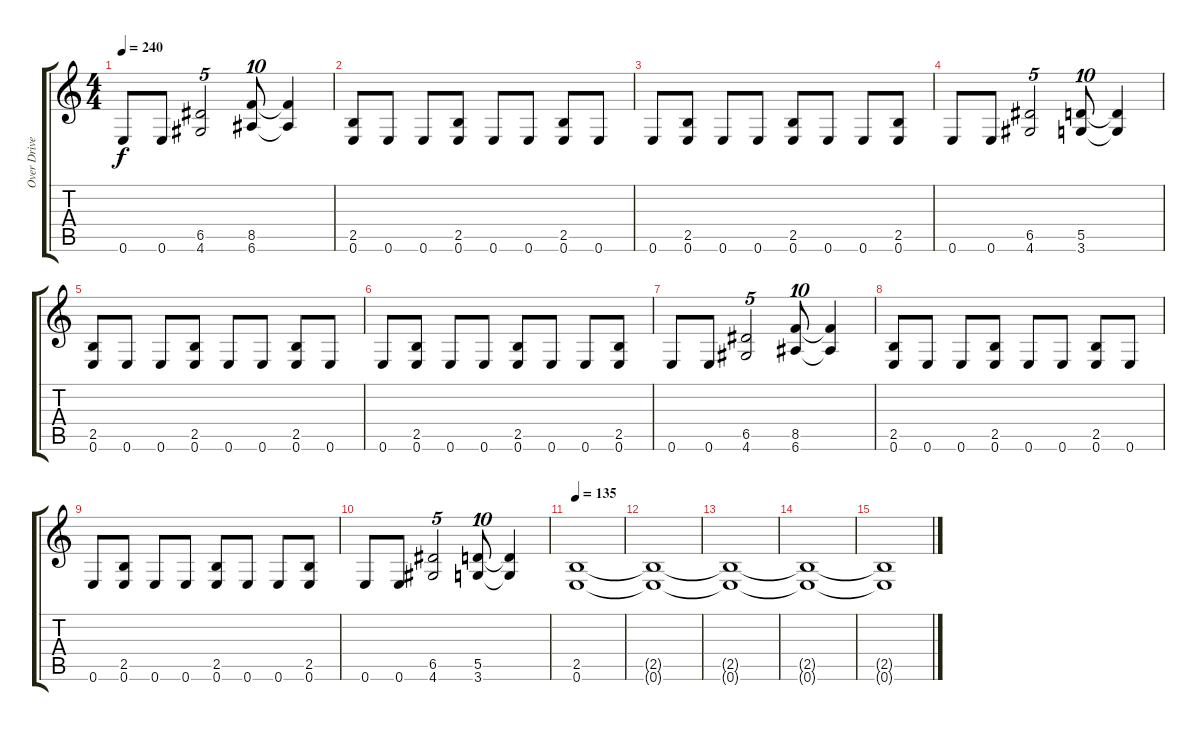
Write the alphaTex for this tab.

\track ("Over Driven Guitar" "Over Drive") {instrument overdrivenguitar}
\staff {score tabs}
\tuning (E4 B3 G3 D3 A2 E2) {hide}
\ts (4 4)
\tempo 240
\clef g2
\ks c
0.6.8{dy f} 0.6.8 (6.5 4.6).2{tu (5 4)} (8.5 6.6).8{tu (10 8)} (8.5{t} 6.6{t}).4 |
(2.5 0.6).8 0.6.8 0.6.8 (2.5 0.6).8 0.6.8 0.6.8 (2.5 0.6).8 0.6.8 |
0.6.8 (2.5 0.6).8 0.6.8 0.6.8 (2.5 0.6).8 0.6.8 0.6.8 (2.5 0.6).8 |
0.6.8 0.6.8 (6.5 4.6).2{tu (5 4)} (5.5 3.6).8{tu (10 8)} (5.5{t} 3.6{t}).4 |
(2.5 0.6).8 0.6.8 0.6.8 (2.5 0.6).8 0.6.8 0.6.8 (2.5 0.6).8 0.6.8 |
0.6.8 (2.5 0.6).8 0.6.8 0.6.8 (2.5 0.6).8 0.6.8 0.6.8 (2.5 0.6).8 |
0.6.8 0.6.8 (6.5 4.6).2{tu (5 4)} (8.5 6.6).8{tu (10 8)} (8.5{t} 6.6{t}).4 |
(2.5 0.6).8 0.6.8 0.6.8 (2.5 0.6).8 0.6.8 0.6.8 (2.5 0.6).8 0.6.8 |
0.6.8 (2.5 0.6).8 0.6.8 0.6.8 (2.5 0.6).8 0.6.8 0.6.8 (2.5 0.6).8 |
0.6.8 0.6.8 (6.5 4.6).2{tu (5 4)} (5.5 3.6).8{tu (10 8)} (5.5{t} 3.6{t}).4 |
\tempo 135
(2.5 0.6).1 |
(2.5{t} 0.6{t}).1 |
(2.5{t} 0.6{t}).1 |
(2.5{t} 0.6{t}).1 |
(2.5{t} 0.6{t}).1
